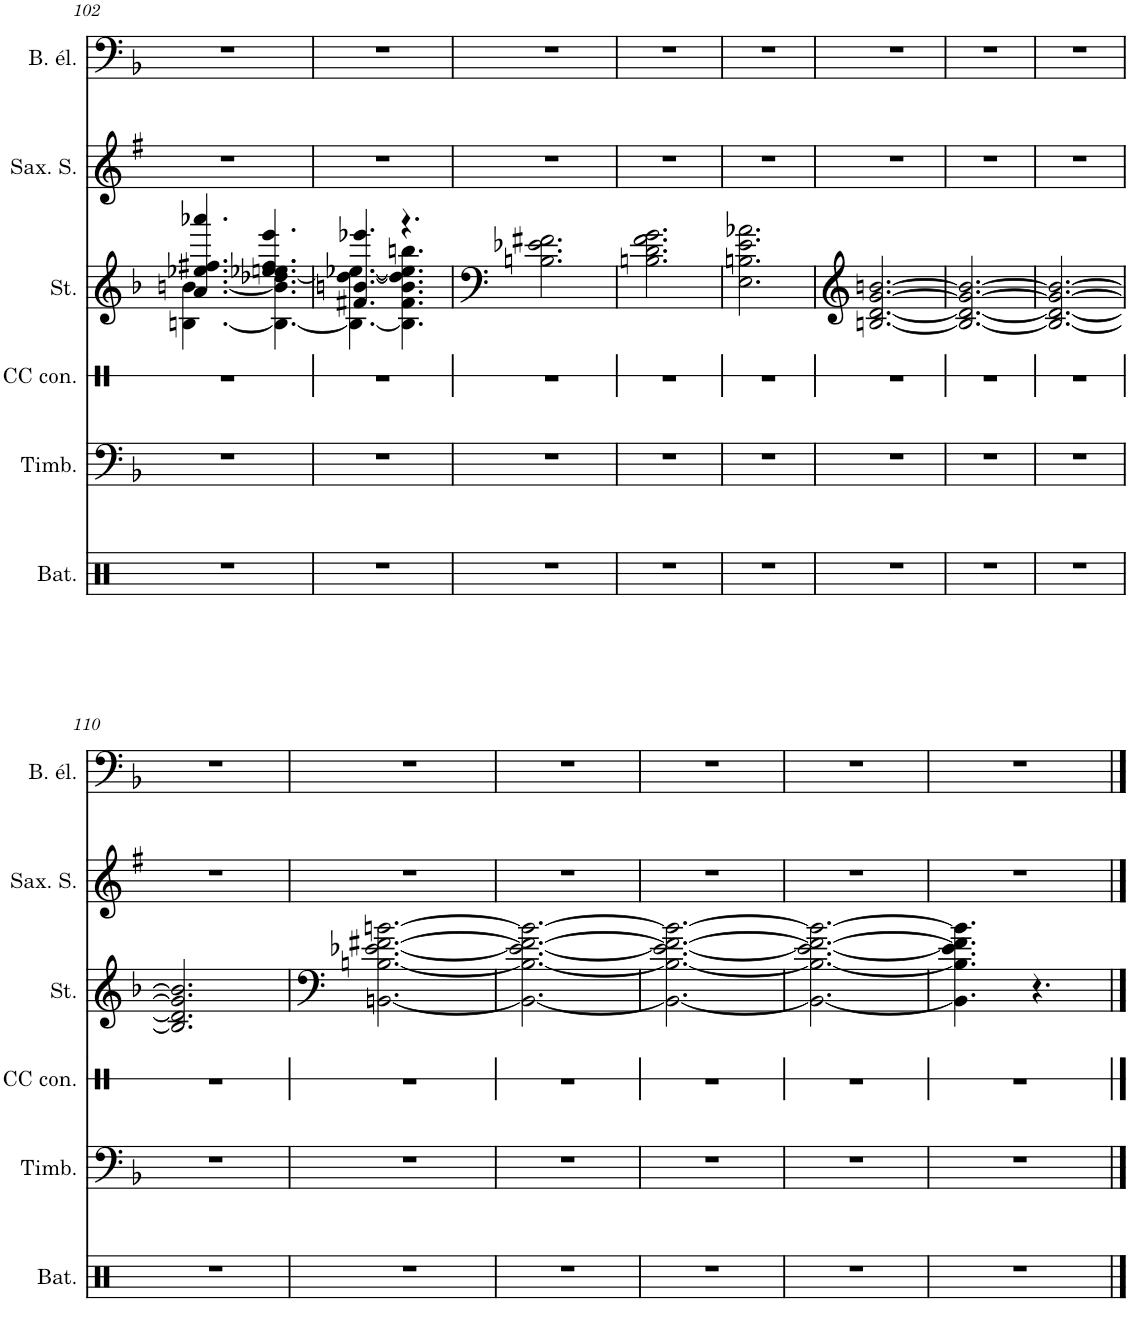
**kern	**kern	**kern	**kern	**kern	**kern
*part6	*part5	*part4	*part3	*part2	*part1
*staff6	*staff5	*staff4	*staff3	*staff2	*staff1
*I"Batterie, DRUMS	*I"Timbales, TIMPANI	*I"Caisse claire de concert, REVERSCYMB	*I"Cordes, SLOWSTRING	*I"Saxophone Soprano	*I"Basse électrique, FINGERDBAS
*I'Bat.	*I'Timb.	*I'CC con.	*I'St.	*I'Sax. S.	*I'B. él.
!!LO:PB:g=z
*clefX	*clefF4	*clefX	*clefF4	*clefG2	*clefF4
*	*	*	*	*Trd1c2	*Trd7c12
*k[]	*k[b-]	*k[f#]	*k[b-]	*k[f#]	*k[b-]
*M6/8	*M6/8	*M6/8	*M6/8	*M6/8	*M6/8
=102	=102	=102	=102	=102	=102
*	*	*	*^	*	*
2.r	2.r	2.r	4.a/ 4.ee-X/ 4.ff#X/ 4.aaa-X/	[4.Bn\ [4.bn\	2.r	2.r
.	.	.	4.ee-X/ 4.een/ 4.ff#/ 4.eee/	4.B\_ 4.b\] [4.dd-X\	.	.
=103	=103	=103	=103	=103	=103	=103
2.r	2.r	2.r	4.f#X/ 4.bn/ 4.eee-X/	4.B\_ 4.dd-\_ [4.ee-X\	2.r	2.r
.	.	.	4.r	4.B\] 4.f#\ 4.b\ 4.dd-\] 4.ee-\] 4.bbn\	.	.
*	*	*	*v	*v	*	*
=104	=104	=104	=104	=104	=104
2.r	2.r	2.r	2.Bn\ 2.e-X\ 2.f#X\	2.r	2.r
=105	=105	=105	=105	=105	=105
2.r	2.r	2.r	2.Bn\ 2.d\ 2.f\ 2.g\	2.r	2.r
=106	=106	=106	=106	=106	=106
2.r	2.r	2.r	2.E\ 2.Bn\ 2.e\ 2.a-X\	2.r	2.r
=107	=107	=107	=107	=107	=107
2.r	2.r	2.r	[2.Bn/ [2.d/ [2.g/ [2.bn/	2.r	2.r
=108	=108	=108	=108	=108	=108
2.r	2.r	2.r	2.B/_ 2.d/_ 2.g/_ 2.b/_	2.r	2.r
=109	=109	=109	=109	=109	=109
2.r	2.r	2.r	2.B/_ 2.d/_ 2.g/_ 2.b/_	2.r	2.r
!!LO:LB:g=z
=110	=110	=110	=110	=110	=110
2.r	2.r	2.r	2.B/] 2.d/] 2.g/] 2.b/]	2.r	2.r
=111	=111	=111	=111	=111	=111
2.r	2.r	2.r	[2.BBn\ [2.Bn\ [2.e-X\ [2.f#X\ [2.bn\	2.r	2.r
=112	=112	=112	=112	=112	=112
2.r	2.r	2.r	2.BB\_ 2.B\_ 2.e-\_ 2.f#\_ 2.b\_	2.r	2.r
=113	=113	=113	=113	=113	=113
2.r	2.r	2.r	2.BB\_ 2.B\_ 2.e-\_ 2.f#\_ 2.b\_	2.r	2.r
=114	=114	=114	=114	=114	=114
2.r	2.r	2.r	2.BB\_ 2.B\_ 2.e-\_ 2.f#\_ 2.b\_	2.r	2.r
=115	=115	=115	=115	=115	=115
2.r	2.r	2.r	4.BB\] 4.B\] 4.e-\] 4.f#\] 4.b\]	2.r	2.r
.	.	.	4.r	.	.
==	==	==	==	==	==
*-	*-	*-	*-	*-	*-
